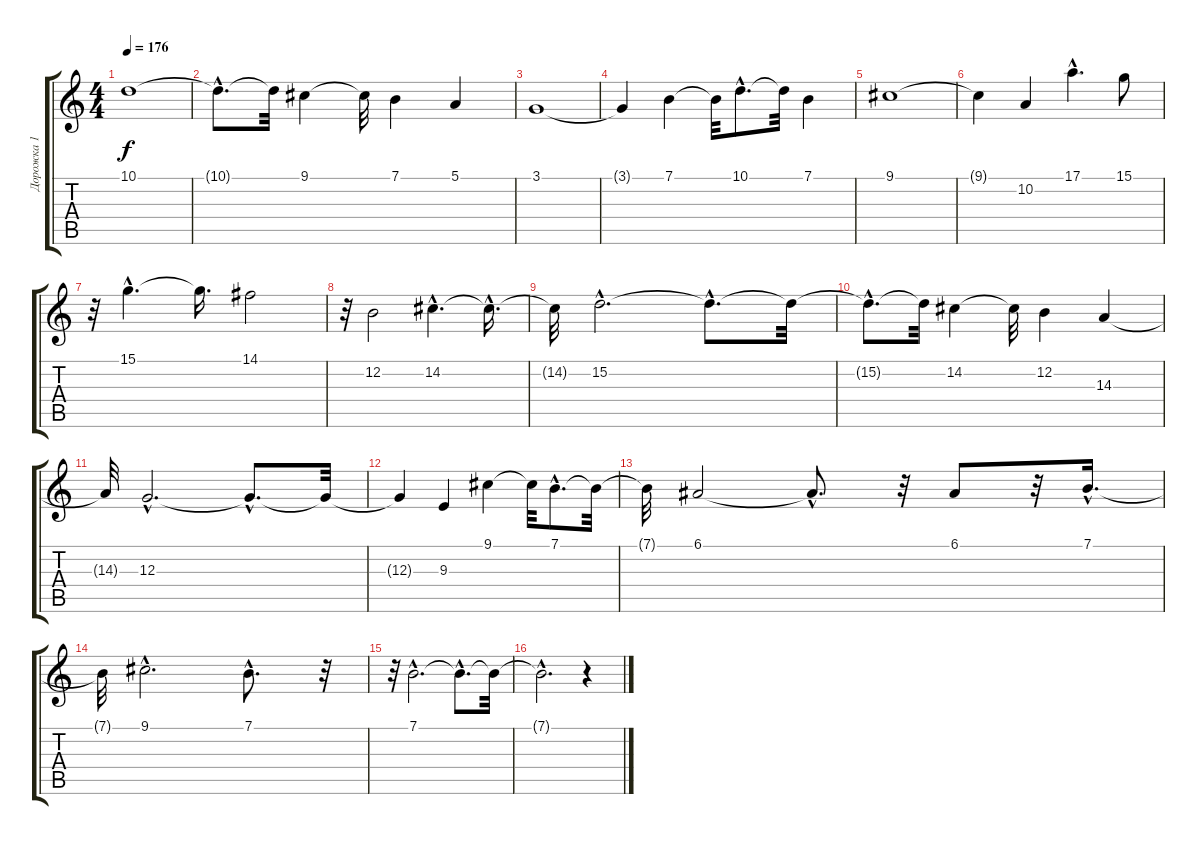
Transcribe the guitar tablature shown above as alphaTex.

\track ("Дорожка 1" "Дорожка 1") {instrument trumpet}
\staff {score tabs}
\tuning (E4 B3 G3 D3 A2 E2) {hide}
\ts (4 4)
\tempo 176
\clef g2
\ks c
10.1.1{dy f instrument trumpet} |
10.1{hac t}.8{d} 10.1{t}.32 9.1.4 9.1{t}.32 7.1.4 5.1.4 |
3.1.1 |
3.1{t}.4 7.1.4 7.1{t}.32 10.1{hac}.8{d} 10.1{t}.32 7.1.4 |
9.1.1 |
9.1{t}.4 10.2.4 17.1{hac}.4{d} 15.1.8 |
r.32 15.1{hac}.4{d} 15.1{t}.16{d} 14.1.2 |
r.32 12.2.2 14.2{hac}.4{d} 14.2{hac t}.16{d} |
14.2{t}.32 15.2{hac}.2{d} 15.2{hac t}.8{d} 15.2{t}.32 |
15.2{hac t}.8{d} 15.2{t}.32 14.2.4 14.2{t}.32 12.2.4 14.3.4 |
14.3{t}.32 12.3{hac}.2{d} 12.3{hac t}.8{d} 12.3{t}.32 |
12.3{t}.4 9.3.4 9.1.4 9.1{t}.32 7.1{hac}.8{d} 7.1{t}.32 |
7.1{t}.32 6.1.2 6.1{hac t}.8{d} r.32 6.1.8 r.32 7.1{hac}.16{d} |
7.1{t}.32 9.1{hac}.2{d} 7.1{hac}.8{d} r.32 |
r.32 7.1{hac}.2{d} 7.1{hac t}.8{d} 7.1{t}.32 |
7.1{hac t}.2{d} r.4
